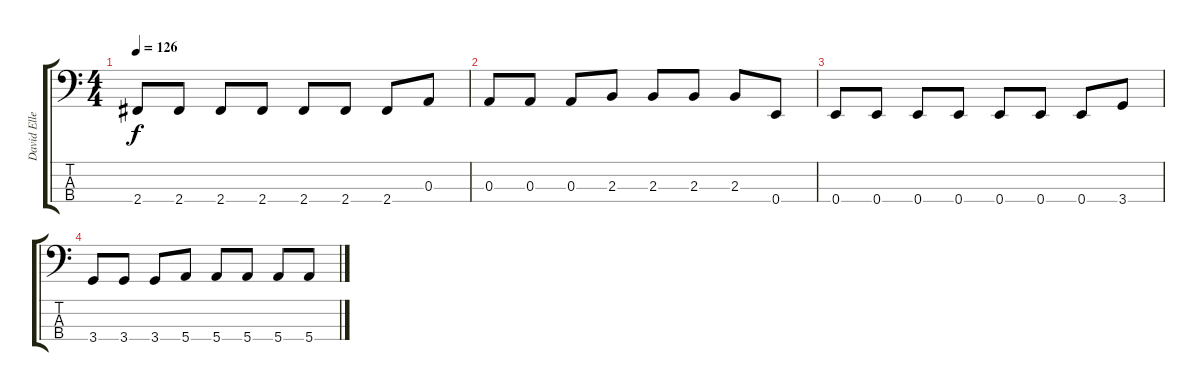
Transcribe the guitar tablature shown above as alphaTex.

\track ("David Ellefson" "David Elle") {instrument slapbass1}
\staff {score tabs}
\tuning (G2 D2 A1 E1) {hide}
\ts (4 4)
\tempo 126
\clef f4
\ks c
2.4.8{dy f} 2.4.8 2.4.8 2.4.8 2.4.8 2.4.8 2.4.8 0.3.8 |
0.3.8 0.3.8 0.3.8 2.3.8 2.3.8 2.3.8 2.3.8 0.4.8 |
0.4.8 0.4.8 0.4.8 0.4.8 0.4.8 0.4.8 0.4.8 3.4.8 |
3.4.8 3.4.8 3.4.8 5.4.8 5.4.8 5.4.8 5.4.8 5.4.8
